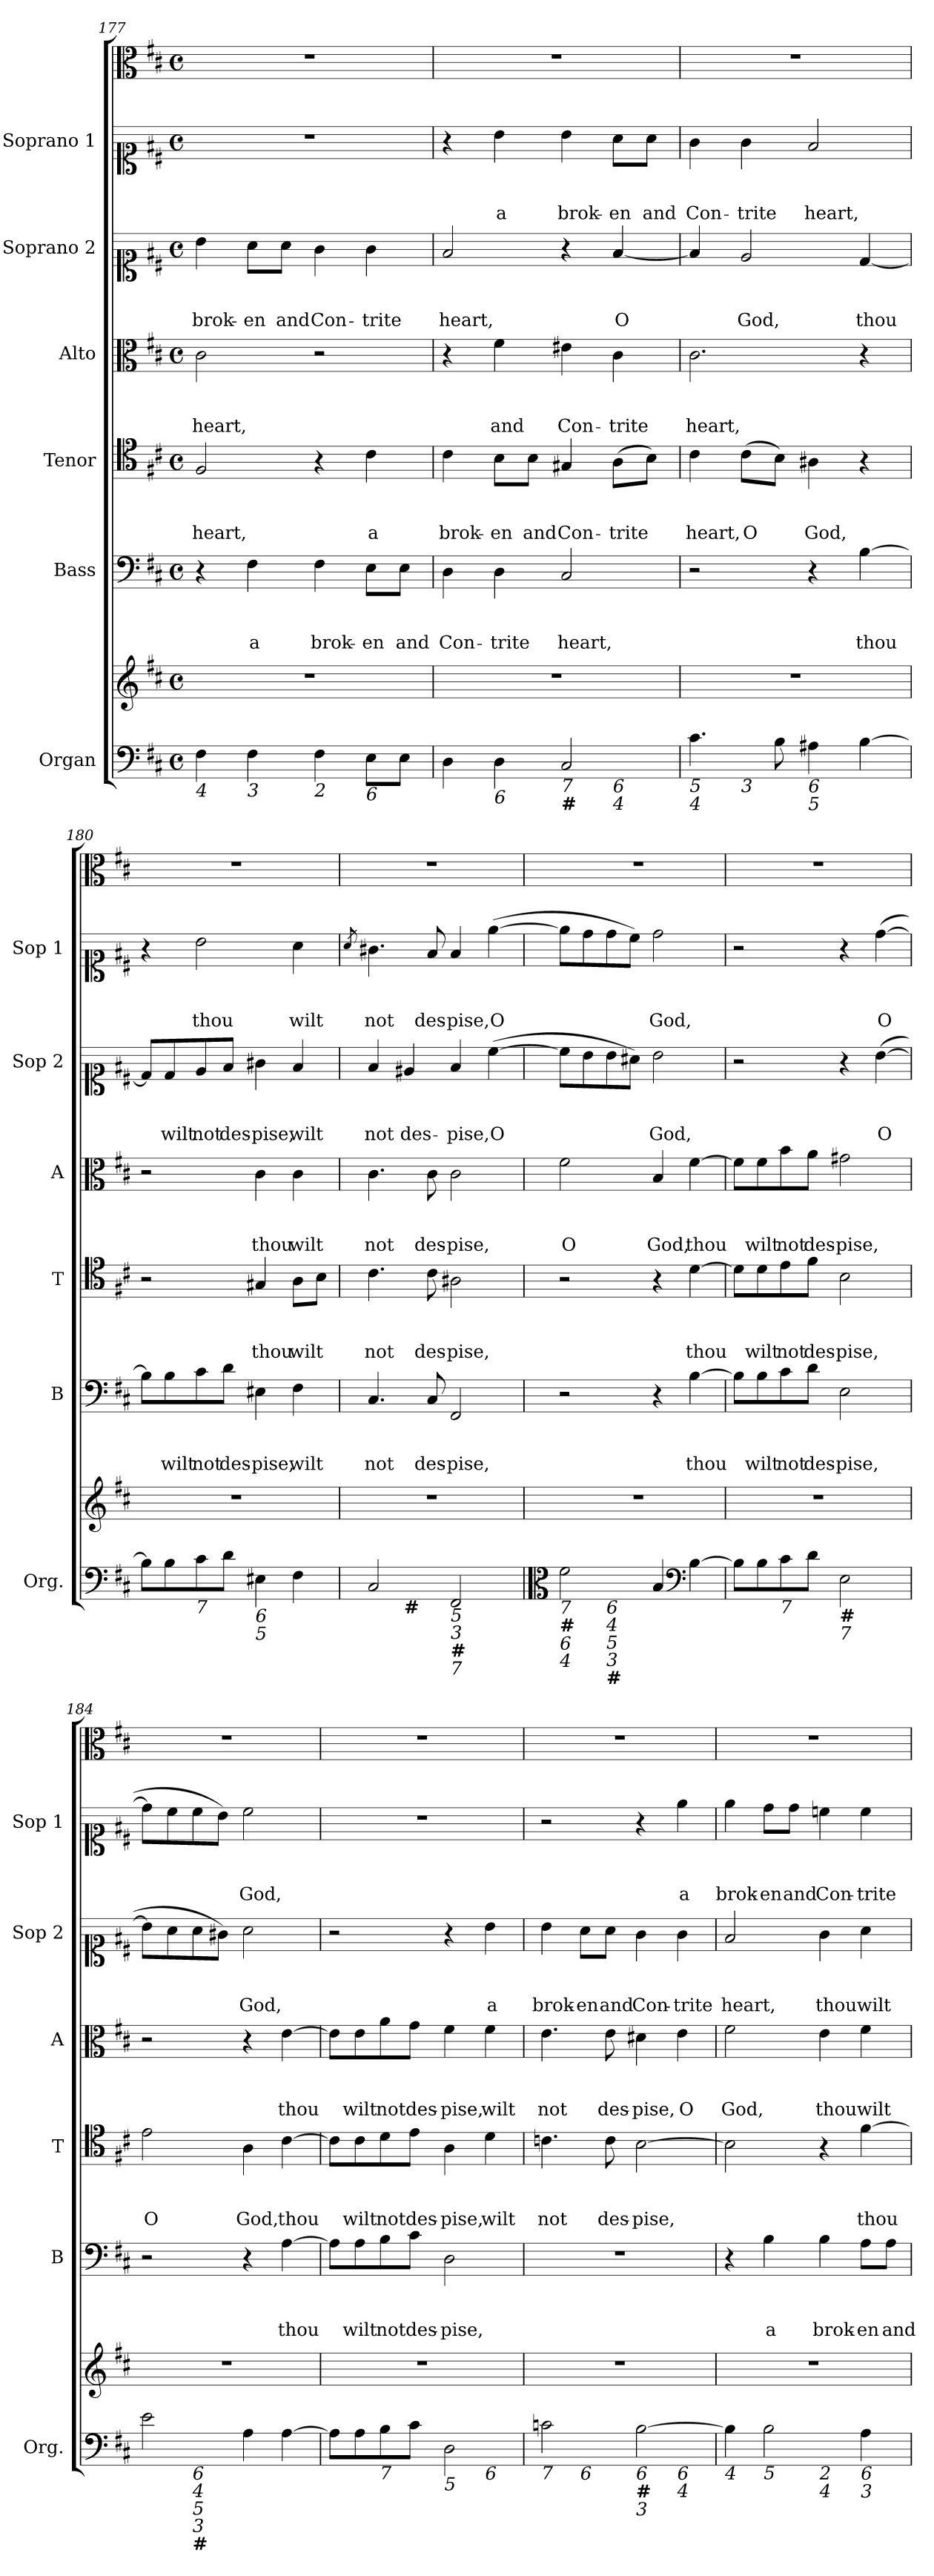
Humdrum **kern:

**kern	**kern	**kern	**text	**text	**text	**kern	**text	**text	**text	**kern	**text	**text	**text	**kern	**text	**text	**text	**kern	**text	**text	**text	**kern
*part7	*part7	*part6	*part6	*part6	*part6	*part5	*part5	*part5	*part5	*part4	*part4	*part4	*part4	*part3	*part3	*part3	*part3	*part2	*part2	*part2	*part2	*part1
*staff8	*staff7	*staff6	*staff6	*staff6	*staff6	*staff5	*staff5	*staff5	*staff5	*staff4	*staff4	*staff4	*staff4	*staff3	*staff3	*staff3	*staff3	*staff2	*staff2	*staff2	*staff2	*staff1
*I"Organ	*	*I"Bass	*	*	*	*I"Tenor	*	*	*	*I"Alto	*	*	*	*I"Soprano 2	*	*	*	*I"Soprano 1	*	*	*	*
*I'Org.	*	*I'B	*	*	*	*I'T	*	*	*	*I'A	*	*	*	*I'Sop 2	*	*	*	*I'Sop 1	*	*	*	*
*clefF4	*clefG2	*clefF4	*	*	*	*clefC4	*	*	*	*clefC3	*	*	*	*clefC1	*	*	*	*clefC1	*	*	*	*clefC3
*k[f#c#]	*k[f#c#]	*k[f#c#]	*	*	*	*k[f#c#]	*	*	*	*k[f#c#]	*	*	*	*k[f#c#]	*	*	*	*k[f#c#]	*	*	*	*k[f#c#]
*b:	*b:	*b:	*	*	*	*b:	*	*	*	*b:	*	*	*	*b:	*	*	*	*b:	*	*	*	*b:
*M4/4	*M4/4	*M4/4	*	*	*	*M4/4	*	*	*	*M4/4	*	*	*	*M4/4	*	*	*	*M4/4	*	*	*	*M4/4
*met(c)	*met(c)	*met(c)	*	*	*	*met(c)	*	*	*	*met(c)	*	*	*	*met(c)	*	*	*	*met(c)	*	*	*	*met(c)
=177	=177	=177	=177	=177	=177	=177	=177	=177	=177	=177	=177	=177	=177	=177	=177	=177	=177	=177	=177	=177	=177	=177
!LO:TX:b:i:t=4	!	!	!	!	!	!	!	!	!	!	!	!	!	!	!	!	!	!	!	!	!	!
!	!	!	!	!	!	!	!	!	!LO:LY:b	!	!	!	!LO:LY:b	!	!	!	!LO:LY:b	!	!	!	!	!
4F#\	1r	4r	.	.	.	2F#/	.	.	heart,	2c#\	.	.	heart,	4b\	.	.	brok-	1r	.	.	.	1r
!LO:TX:b:i:t=3	!	!	!	!	!	!	!	!	!	!	!	!	!	!	!	!	!	!	!	!	!	!
!	!	!	!	!	!LO:LY:b	!	!	!	!	!	!	!	!	!	!	!	!LO:LY:b	!	!	!	!	!
4F#\	.	4F#\	.	.	a	.	.	.	.	.	.	.	.	8a\L	.	.	-en	.	.	.	.	.
!	!	!	!	!	!	!	!	!	!	!	!	!	!	!	!	!	!LO:LY:b	!	!	!	!	!
.	.	.	.	.	.	.	.	.	.	.	.	.	.	8a\J	.	.	and	.	.	.	.	.
!LO:TX:b:i:t=2	!	!	!	!	!	!	!	!	!	!	!	!	!	!	!	!	!	!	!	!	!	!
!	!	!	!	!	!LO:LY:b	!	!	!	!	!	!	!	!	!	!	!	!LO:LY:b	!	!	!	!	!
4F#\	.	4F#\	.	.	brok-	4r	.	.	.	2r	.	.	.	4g\	.	.	Con-	.	.	.	.	.
!LO:TX:b:i:t=6	!	!	!	!	!	!	!	!	!	!	!	!	!	!	!	!	!	!	!	!	!	!
!	!	!	!	!	!LO:LY:b	!	!	!	!LO:LY:b	!	!	!	!	!	!	!	!LO:LY:b	!	!	!	!	!
8E\L	.	8E\L	.	.	-en	4c#\	.	.	a	.	.	.	.	4g\	.	.	-trite	.	.	.	.	.
!	!	!	!	!	!LO:LY:b	!	!	!	!	!	!	!	!	!	!	!	!	!	!	!	!	!
8E\J	.	8E\J	.	.	and	.	.	.	.	.	.	.	.	.	.	.	.	.	.	.	.	.
=178	=178	=178	=178	=178	=178	=178	=178	=178	=178	=178	=178	=178	=178	=178	=178	=178	=178	=178	=178	=178	=178	=178
!LO:TX:b:i:t=7	!	!	!	!	!	!	!	!	!	!	!	!	!	!	!	!	!	!	!	!	!	!
!	!	!	!	!	!LO:LY:b	!	!	!	!LO:LY:b	!	!	!	!	!	!	!	!LO:LY:b	!	!	!	!	!
*^	*	*	*	*	*	*	*	*	*	*	*	*	*	*	*	*	*	*	*	*	*	*
4D\	2.ryy	1r	4D\	.	.	Con-	4c#\	.	.	brok-	4r	.	.	.	2f#/	.	.	heart,	4r	.	.	.	1r
!LO:TX:b:i:t=6	!	!	!	!	!	!	!	!	!	!	!	!	!	!	!	!	!	!	!	!	!	!	!
!	!	!	!	!	!	!LO:LY:b	!	!	!	!LO:LY:b	!	!	!	!LO:LY:b	!	!	!	!	!	!	!	!LO:LY:b	!
4D\	.	.	4D\	.	.	-trite	8B\L	.	.	-en	4f#\	.	.	and	.	.	.	.	4b\	.	.	a	.
!	!	!	!	!	!	!	!	!	!	!LO:LY:b	!	!	!	!	!	!	!	!	!	!	!	!	!
.	.	.	.	.	.	.	8B\J	.	.	and	.	.	.	.	.	.	.	.	.	.	.	.	.
!LO:TX:b:i:t=7	!	!	!	!	!	!	!	!	!	!	!	!	!	!	!	!	!	!	!	!	!	!	!
!LO:TX:b:B:t=#	!	!	!	!	!	!	!	!	!	!	!	!	!	!	!	!	!	!	!	!	!	!	!
!	!	!	!	!	!	!LO:LY:b	!	!	!	!LO:LY:b	!	!	!	!LO:LY:b	!	!	!	!	!	!	!	!LO:LY:b	!
2C#/	.	.	2C#/	.	.	heart,	4G#X/	.	.	Con-	4e#X\	.	.	Con-	4r	.	.	.	4b\	.	.	brok-	.
!	!LO:TX:b:i:t=6\n4	!	!	!	!	!	!	!	!	!	!	!	!	!	!	!	!	!	!	!	!	!	!
!	!	!	!	!	!	!	!	!	!	!LO:LY:b	!	!	!	!LO:LY:b	!	!	!	!LO:LY:b	!	!	!	!LO:LY:b	!
.	4ryy	.	.	.	.	.	(>8A\L	.	.	-trite	4c#\	.	.	-trite	[4f#/	.	.	O	8a\L	.	.	-en	.
!	!	!	!	!	!	!	!	!	!	!	!	!	!	!	!	!	!	!	!	!	!	!LO:LY:b	!
.	.	.	.	.	.	.	8B\J)	.	.	.	.	.	.	.	.	.	.	.	8a\J	.	.	and	.
=179	=179	=179	=179	=179	=179	=179	=179	=179	=179	=179	=179	=179	=179	=179	=179	=179	=179	=179	=179	=179	=179	=179	=179
!LO:TX:b:i:t=5	!	!	!	!	!	!	!	!	!	!	!	!	!	!	!	!	!	!	!	!	!	!	!
!LO:TX:b:i:t=4	!	!	!	!	!	!	!	!	!	!	!	!	!	!	!	!	!	!	!	!	!	!	!
!	!	!	!	!	!	!	!	!	!	!LO:LY:b	!	!	!	!LO:LY:b	!	!	!	!	!	!	!	!LO:LY:b	!
4.c#\	4ryy	1r	2r	.	.	.	4c#\	.	.	heart,	2.c#\	.	.	heart,	4f#/]	.	.	.	4g\	.	.	Con-	1r
!	!LO:TX:b:i:t=3	!	!	!	!	!	!	!	!	!	!	!	!	!	!	!	!	!	!	!	!	!	!
!	!	!	!	!	!	!	!	!	!	!LO:LY:b	!	!	!	!	!	!	!	!LO:LY:b	!	!	!	!LO:LY:b	!
.	2.ryy	.	.	.	.	.	(>8c#\L	.	.	O	.	.	.	.	2e/	.	.	God,	4g\	.	.	-trite	.
8B\	.	.	.	.	.	.	8B\J)	.	.	.	.	.	.	.	.	.	.	.	.	.	.	.	.
!LO:TX:b:i:t=6	!	!	!	!	!	!	!	!	!	!	!	!	!	!	!	!	!	!	!	!	!	!	!
!LO:TX:b:i:t=5	!	!	!	!	!	!	!	!	!	!	!	!	!	!	!	!	!	!	!	!	!	!	!
!	!	!	!	!	!	!	!	!	!	!LO:LY:b	!	!	!	!	!	!	!	!	!	!	!	!LO:LY:b	!
4A#X\	.	.	4r	.	.	.	4A#X\	.	.	God,	.	.	.	.	.	.	.	.	2f#/	.	.	heart,	.
!	!	!	!	!	!	!LO:LY:b	!	!	!	!	!	!	!	!	!	!	!	!LO:LY:b	!	!	!	!	!
[4B\	.	.	[4B\	.	.	thou	4r	.	.	.	4r	.	.	.	[4d/	.	.	thou	.	.	.	.	.
*v	*v	*	*	*	*	*	*	*	*	*	*	*	*	*	*	*	*	*	*	*	*	*	*
=180	=180	=180	=180	=180	=180	=180	=180	=180	=180	=180	=180	=180	=180	=180	=180	=180	=180	=180	=180	=180	=180	=180
8B\L]	1r	8B\L]	.	.	.	2r	.	.	.	2r	.	.	.	8d/L]	.	.	.	4r	.	.	.	1r
!	!	!	!	!	!LO:LY:b	!	!	!	!	!	!	!	!	!	!	!	!LO:LY:b	!	!	!	!	!
8B\	.	8B\	.	.	wilt	.	.	.	.	.	.	.	.	8d/	.	.	wilt	.	.	.	.	.
!LO:TX:b:i:t=7	!	!	!	!	!	!	!	!	!	!	!	!	!	!	!	!	!	!	!	!	!	!
!	!	!	!	!	!LO:LY:b	!	!	!	!	!	!	!	!	!	!	!	!LO:LY:b	!	!	!	!LO:LY:b	!
8c#\	.	8c#\	.	.	not	.	.	.	.	.	.	.	.	8e/	.	.	not	2b\	.	.	thou	.
!	!	!	!	!	!LO:LY:b	!	!	!	!	!	!	!	!	!	!	!	!LO:LY:b	!	!	!	!	!
8d\J	.	8d\J	.	.	des-	.	.	.	.	.	.	.	.	8f#/J	.	.	des-	.	.	.	.	.
!LO:TX:b:i:t=6	!	!	!	!	!	!	!	!	!	!	!	!	!	!	!	!	!	!	!	!	!	!
!LO:TX:b:i:t=5	!	!	!	!	!	!	!	!	!	!	!	!	!	!	!	!	!	!	!	!	!	!
!	!	!	!	!	!LO:LY:b	!	!	!	!LO:LY:b	!	!	!	!LO:LY:b	!	!	!	!LO:LY:b	!	!	!	!	!
4E#X\	.	4E#X\	.	.	-pise,	4G#X/	.	.	thou	4c#\	.	.	thou	4g#X\	.	.	-pise,	.	.	.	.	.
!	!	!	!	!	!LO:LY:b	!	!	!	!LO:LY:b	!	!	!	!LO:LY:b	!	!	!	!LO:LY:b	!	!	!	!LO:LY:b	!
4F#\	.	4F#\	.	.	wilt	8A\L	.	.	wilt	4c#\	.	.	wilt	4f#/	.	.	wilt	4a\	.	.	wilt	.
.	.	.	.	.	.	8B\J	.	.	.	.	.	.	.	.	.	.	.	.	.	.	.	.
!!LO:PB:g=z
=181	=181	=181	=181	=181	=181	=181	=181	=181	=181	=181	=181	=181	=181	=181	=181	=181	=181	=181	=181	=181	=181	=181
.	.	.	.	.	.	.	.	.	.	.	.	.	.	.	.	.	.	8qa/	.	.	.	.
!LO:TX:b:i:t=6\n4	!	!	!	!	!	!	!	!	!	!	!	!	!	!	!	!	!	!	!	!	!	!
!	!	!	!	!	!LO:LY:b	!	!	!	!LO:LY:b	!	!	!	!LO:LY:b	!	!	!	!LO:LY:b	!	!	!	!LO:LY:b	!
*^	*	*	*	*	*	*	*	*	*	*	*	*	*	*	*	*	*	*	*	*	*	*
2C#/	4ryy	1r	4.C#/	.	.	not	4.c#\	.	.	not	4.c#\	.	.	not	4f#/	.	.	not	4.g#X\	.	.	not	1r
!	!LO:TX:b:B:t=#	!	!	!	!	!	!	!	!	!	!	!	!	!	!	!	!	!	!	!	!	!	!
!	!	!	!	!	!	!	!	!	!	!	!	!	!	!	!	!	!	!LO:LY:b	!	!	!	!	!
.	2.ryy	.	.	.	.	.	.	.	.	.	.	.	.	.	4e#X/	.	.	des-	.	.	.	.	.
!	!	!	!	!	!	!LO:LY:b	!	!	!	!LO:LY:b	!	!	!	!LO:LY:b	!	!	!	!	!	!	!	!LO:LY:b	!
.	.	.	8C#/	.	.	des-	8c#\	.	.	des-	8c#\	.	.	des-	.	.	.	.	8f#/	.	.	des-	.
!LO:TX:b:i:t=5\n3	!	!	!	!	!	!	!	!	!	!	!	!	!	!	!	!	!	!	!	!	!	!	!
!LO:TX:b:B:t=#	!	!	!	!	!	!	!	!	!	!	!	!	!	!	!	!	!	!	!	!	!	!	!
!LO:TX:b:i:t=7	!	!	!	!	!	!	!	!	!	!	!	!	!	!	!	!	!	!	!	!	!	!	!
!	!	!	!	!	!	!LO:LY:b	!	!	!	!LO:LY:b	!	!	!	!LO:LY:b	!	!	!	!LO:LY:b	!	!	!	!LO:LY:b	!
2FF#/	.	.	2FF#/	.	.	-pise,	2A#X\	.	.	-pise,	2c#\	.	.	-pise,	4f#/	.	.	-pise,	4f#/	.	.	-pise,	.
!	!	!	!	!	!	!	!	!	!	!	!	!	!	!	!	!	!	!LO:LY:b	!	!	!	!LO:LY:b	!
.	.	.	.	.	.	.	.	.	.	.	.	.	.	.	(>[4cc#\	.	.	O	(>[4ee\	.	.	O	.
=182	=182	=182	=182	=182	=182	=182	=182	=182	=182	=182	=182	=182	=182	=182	=182	=182	=182	=182	=182	=182	=182	=182	=182
*clefC3	*	*	*	*	*	*	*	*	*	*	*	*	*	*	*	*	*	*	*	*	*	*	*
!LO:TX:b:i:t=7	!	!	!	!	!	!	!	!	!	!	!	!	!	!	!	!	!	!	!	!	!	!	!
!LO:TX:b:B:t=#	!	!	!	!	!	!	!	!	!	!	!	!	!	!	!	!	!	!	!	!	!	!	!
!LO:TX:b:i:t=6\n4	!	!	!	!	!	!	!	!	!	!	!	!	!	!	!	!	!	!	!	!	!	!	!
!	!	!	!	!	!	!	!	!	!	!	!	!	!	!LO:LY:b	!	!	!	!	!	!	!	!	!
2f#\	4ryy	1r	2r	.	.	.	2r	.	.	.	2f#\	.	.	O	8cc#\L]	.	.	.	8ee\L]	.	.	.	1r
.	.	.	.	.	.	.	.	.	.	.	.	.	.	.	8b\	.	.	.	8dd\	.	.	.	.
!	!LO:TX:b:i:t=6\n4	!	!	!	!	!	!	!	!	!	!	!	!	!	!	!	!	!	!	!	!	!	!
!	!LO:TX:b:i:t=5\n3	!	!	!	!	!	!	!	!	!	!	!	!	!	!	!	!	!	!	!	!	!	!
!	!LO:TX:b:B:t=#	!	!	!	!	!	!	!	!	!	!	!	!	!	!	!	!	!	!	!	!	!	!
.	2.ryy	.	.	.	.	.	.	.	.	.	.	.	.	.	8b\	.	.	.	8dd\	.	.	.	.
.	.	.	.	.	.	.	.	.	.	.	.	.	.	.	8a#X\J)	.	.	.	8cc#\J)	.	.	.	.
!	!	!	!	!	!	!	!	!	!	!	!	!	!	!LO:LY:b	!	!	!	!LO:LY:b	!	!	!	!LO:LY:b	!
4B/	.	.	4r	.	.	.	4r	.	.	.	4B/	.	.	God,	2b\	.	.	God,	2dd\	.	.	God,	.
*clefF4	*	*	*	*	*	*	*	*	*	*	*	*	*	*	*	*	*	*	*	*	*	*	*
!	!	!	!	!	!	!LO:LY:b	!	!	!	!LO:LY:b	!	!	!	!LO:LY:b	!	!	!	!	!	!	!	!	!
[4B\	.	.	[4B\	.	.	thou	[4d\	.	.	thou	[4f#\	.	.	thou	.	.	.	.	.	.	.	.	.
*v	*v	*	*	*	*	*	*	*	*	*	*	*	*	*	*	*	*	*	*	*	*	*	*
=183	=183	=183	=183	=183	=183	=183	=183	=183	=183	=183	=183	=183	=183	=183	=183	=183	=183	=183	=183	=183	=183	=183
8B\L]	1r	8B\L]	.	.	.	8d\L]	.	.	.	8f#\L]	.	.	.	2r	.	.	.	2r	.	.	.	1r
!	!	!	!	!	!LO:LY:b	!	!	!	!LO:LY:b	!	!	!	!LO:LY:b	!	!	!	!	!	!	!	!	!
8B\	.	8B\	.	.	wilt	8d\	.	.	wilt	8f#\	.	.	wilt	.	.	.	.	.	.	.	.	.
!LO:TX:b:i:t=7	!	!	!	!	!	!	!	!	!	!	!	!	!	!	!	!	!	!	!	!	!	!
!	!	!	!	!	!LO:LY:b	!	!	!	!LO:LY:b	!	!	!	!LO:LY:b	!	!	!	!	!	!	!	!	!
8c#\	.	8c#\	.	.	not	8e\	.	.	not	8b\	.	.	not	.	.	.	.	.	.	.	.	.
!	!	!	!	!	!LO:LY:b	!	!	!	!LO:LY:b	!	!	!	!LO:LY:b	!	!	!	!	!	!	!	!	!
8d\J	.	8d\J	.	.	des-	8f#\J	.	.	des-	8a\J	.	.	des-	.	.	.	.	.	.	.	.	.
!LO:TX:b:B:t=#	!	!	!	!	!	!	!	!	!	!	!	!	!	!	!	!	!	!	!	!	!	!
!LO:TX:b:i:t=7	!	!	!	!	!	!	!	!	!	!	!	!	!	!	!	!	!	!	!	!	!	!
!	!	!	!	!	!LO:LY:b	!	!	!	!LO:LY:b	!	!	!	!LO:LY:b	!	!	!	!	!	!	!	!	!
2E\	.	2E\	.	.	-pise,	2B\	.	.	-pise,	2g#X\	.	.	-pise,	4r	.	.	.	4r	.	.	.	.
!	!	!	!	!	!	!	!	!	!	!	!	!	!	!	!	!	!LO:LY:b	!	!	!	!LO:LY:b	!
.	.	.	.	.	.	.	.	.	.	.	.	.	.	(>[4b\	.	.	O	(>[4dd\	.	.	O	.
=184	=184	=184	=184	=184	=184	=184	=184	=184	=184	=184	=184	=184	=184	=184	=184	=184	=184	=184	=184	=184	=184	=184
!LO:TX:b:i:t=7	!	!	!	!	!	!	!	!	!	!	!	!	!	!	!	!	!	!	!	!	!	!
!LO:TX:b:B:t=#	!	!	!	!	!	!	!	!	!	!	!	!	!	!	!	!	!	!	!	!	!	!
!LO:TX:b:i:t=6\n4	!	!	!	!	!	!	!	!	!	!	!	!	!	!	!	!	!	!	!	!	!	!
!	!	!	!	!	!	!	!	!	!LO:LY:b	!	!	!	!	!	!	!	!	!	!	!	!	!
*^	*	*	*	*	*	*	*	*	*	*	*	*	*	*	*	*	*	*	*	*	*	*
2e\	4ryy	1r	2r	.	.	.	2e\	.	.	O	2r	.	.	.	8b\L]	.	.	.	8dd\L]	.	.	.	1r
.	.	.	.	.	.	.	.	.	.	.	.	.	.	.	8a\	.	.	.	8cc#\	.	.	.	.
!	!LO:TX:b:i:t=6\n4	!	!	!	!	!	!	!	!	!	!	!	!	!	!	!	!	!	!	!	!	!	!
!	!LO:TX:b:i:t=5\n3	!	!	!	!	!	!	!	!	!	!	!	!	!	!	!	!	!	!	!	!	!	!
!	!LO:TX:b:B:t=#	!	!	!	!	!	!	!	!	!	!	!	!	!	!	!	!	!	!	!	!	!	!
.	2.ryy	.	.	.	.	.	.	.	.	.	.	.	.	.	8a\	.	.	.	8cc#\	.	.	.	.
.	.	.	.	.	.	.	.	.	.	.	.	.	.	.	8g#X\J)	.	.	.	8b\J)	.	.	.	.
!	!	!	!	!	!	!	!	!	!	!LO:LY:b	!	!	!	!	!	!	!	!LO:LY:b	!	!	!	!LO:LY:b	!
4A\	.	.	4r	.	.	.	4A\	.	.	God,	4r	.	.	.	2a\	.	.	God,	2cc#\	.	.	God,	.
!	!	!	!	!	!	!LO:LY:b	!	!	!	!LO:LY:b	!	!	!	!LO:LY:b	!	!	!	!	!	!	!	!	!
[4A\	.	.	[4A\	.	.	thou	[4c#\	.	.	thou	[4e\	.	.	thou	.	.	.	.	.	.	.	.	.
!!LO:LB:g=z
=185	=185	=185	=185	=185	=185	=185	=185	=185	=185	=185	=185	=185	=185	=185	=185	=185	=185	=185	=185	=185	=185	=185	=185
8A\L]	2.ryy	1r	8A\L]	.	.	.	8c#\L]	.	.	.	8e\L]	.	.	.	2r	.	.	.	1r	.	.	.	1r
!	!	!	!	!	!	!LO:LY:b	!	!	!	!LO:LY:b	!	!	!	!LO:LY:b	!	!	!	!	!	!	!	!	!
8A\	.	.	8A\	.	.	wilt	8c#\	.	.	wilt	8e\	.	.	wilt	.	.	.	.	.	.	.	.	.
!LO:TX:b:i:t=7	!	!	!	!	!	!	!	!	!	!	!	!	!	!	!	!	!	!	!	!	!	!	!
!	!	!	!	!	!	!LO:LY:b	!	!	!	!LO:LY:b	!	!	!	!LO:LY:b	!	!	!	!	!	!	!	!	!
8B\	.	.	8B\	.	.	not	8d\	.	.	not	8a\	.	.	not	.	.	.	.	.	.	.	.	.
!	!	!	!	!	!	!LO:LY:b	!	!	!	!LO:LY:b	!	!	!	!LO:LY:b	!	!	!	!	!	!	!	!	!
8c#\J	.	.	8c#\J	.	.	des-	8e\J	.	.	des-	8g\J	.	.	des-	.	.	.	.	.	.	.	.	.
!LO:TX:b:i:t=5	!	!	!	!	!	!	!	!	!	!	!	!	!	!	!	!	!	!	!	!	!	!	!
!	!	!	!	!	!	!LO:LY:b	!	!	!	!LO:LY:b	!	!	!	!LO:LY:b	!	!	!	!	!	!	!	!	!
2D\	.	.	2D\	.	.	-pise,	4A\	.	.	-pise,	4f#\	.	.	-pise,	4r	.	.	.	.	.	.	.	.
!	!LO:TX:b:i:t=6	!	!	!	!	!	!	!	!	!	!	!	!	!	!	!	!	!	!	!	!	!	!
!	!	!	!	!	!	!	!	!	!	!LO:LY:b	!	!	!	!LO:LY:b	!	!	!	!LO:LY:b	!	!	!	!	!
.	4ryy	.	.	.	.	.	4d\	.	.	wilt	4f#\	.	.	wilt	4b\	.	.	a	.	.	.	.	.
=186	=186	=186	=186	=186	=186	=186	=186	=186	=186	=186	=186	=186	=186	=186	=186	=186	=186	=186	=186	=186	=186	=186	=186
!LO:TX:b:i:t=7	!	!	!	!	!	!	!	!	!	!	!	!	!	!	!	!	!	!	!	!	!	!	!
!	!	!	!	!	!	!	!	!	!	!LO:LY:b	!	!	!	!LO:LY:b	!	!	!	!LO:LY:b	!	!	!	!	!
*	*^	*	*	*	*	*	*	*	*	*	*	*	*	*	*	*	*	*	*	*	*	*	*
2cn\	4ryy	2.ryy	1r	1r	.	.	.	4.cn\	.	.	not	4.e\	.	.	not	4b\	.	.	brok-	2r	.	.	.	1r
!	!LO:TX:b:i:t=6	!	!	!	!	!	!	!	!	!	!	!	!	!	!	!	!	!	!	!	!	!	!	!
!	!	!	!	!	!	!	!	!	!	!	!	!	!	!	!	!	!	!	!LO:LY:b	!	!	!	!	!
.	2.ryy	.	.	.	.	.	.	.	.	.	.	.	.	.	.	8a\L	.	.	-en	.	.	.	.	.
!	!	!	!	!	!	!	!	!	!	!	!LO:LY:b	!	!	!	!LO:LY:b	!	!	!	!LO:LY:b	!	!	!	!	!
.	.	.	.	.	.	.	.	8c\	.	.	des-	8e\	.	.	des-	8a\J	.	.	and	.	.	.	.	.
!LO:TX:b:i:t=6	!	!	!	!	!	!	!	!	!	!	!	!	!	!	!	!	!	!	!	!	!	!	!	!
!LO:TX:b:B:t=#	!	!	!	!	!	!	!	!	!	!	!	!	!	!	!	!	!	!	!	!	!	!	!	!
!LO:TX:b:i:t=3	!	!	!	!	!	!	!	!	!	!	!	!	!	!	!	!	!	!	!	!	!	!	!	!
!	!	!	!	!	!	!	!	!	!	!	!LO:LY:b	!	!	!	!LO:LY:b	!	!	!	!LO:LY:b	!	!	!	!	!
[2B\	.	.	.	.	.	.	.	[2B\	.	.	-pise,	4d#X\	.	.	-pise,	4g\	.	.	Con-	4r	.	.	.	.
!	!	!LO:TX:b:i:t=6\n4	!	!	!	!	!	!	!	!	!	!	!	!	!	!	!	!	!	!	!	!	!	!
!	!	!	!	!	!	!	!	!	!	!	!	!	!	!	!LO:LY:b	!	!	!	!LO:LY:b	!	!	!	!LO:LY:b	!
.	.	4ryy	.	.	.	.	.	.	.	.	.	4e\	.	.	O	4g\	.	.	-trite	4ee\	.	.	a	.
=187	=187	=187	=187	=187	=187	=187	=187	=187	=187	=187	=187	=187	=187	=187	=187	=187	=187	=187	=187	=187	=187	=187	=187	=187
!LO:TX:b:i:t=4	!	!	!	!	!	!	!	!	!	!	!	!	!	!	!	!	!	!	!	!	!	!	!	!
!	!	!	!	!	!	!	!	!	!	!	!	!	!	!	!LO:LY:b	!	!	!	!LO:LY:b	!	!	!	!LO:LY:b	!
*	*v	*v	*	*	*	*	*	*	*	*	*	*	*	*	*	*	*	*	*	*	*	*	*	*
4B\]	2ryy	1r	4r	.	.	.	2B\]	.	.	.	2f#\	.	.	God,	2f#/	.	.	heart,	4ee\	.	.	brok-	1r
!LO:TX:b:i:t=5	!	!	!	!	!	!	!	!	!	!	!	!	!	!	!	!	!	!	!	!	!	!	!
!	!	!	!	!	!	!LO:LY:b	!	!	!	!	!	!	!	!	!	!	!	!	!	!	!	!LO:LY:b	!
2B\	.	.	4B\	.	.	a	.	.	.	.	.	.	.	.	.	.	.	.	8dd\L	.	.	-en	.
!	!	!	!	!	!	!	!	!	!	!	!	!	!	!	!	!	!	!	!	!	!	!LO:LY:b	!
.	.	.	.	.	.	.	.	.	.	.	.	.	.	.	.	.	.	.	8dd\J	.	.	and	.
!	!LO:TX:b:i:t=2	!	!	!	!	!	!	!	!	!	!	!	!	!	!	!	!	!	!	!	!	!	!
!	!LO:TX:b:i:t=4	!	!	!	!	!	!	!	!	!	!	!	!	!	!	!	!	!	!	!	!	!	!
!	!	!	!	!	!	!LO:LY:b	!	!	!	!	!	!	!	!LO:LY:b	!	!	!	!LO:LY:b	!	!	!	!LO:LY:b	!
.	2ryy	.	4B\	.	.	brok-	4r	.	.	.	4e\	.	.	thou	4g\	.	.	thou	4ccn\	.	.	Con-	.
!LO:TX:b:i:t=6	!	!	!	!	!	!	!	!	!	!	!	!	!	!	!	!	!	!	!	!	!	!	!
!LO:TX:b:i:t=3	!	!	!	!	!	!	!	!	!	!	!	!	!	!	!	!	!	!	!	!	!	!	!
!	!	!	!	!	!	!LO:LY:b	!	!	!	!LO:LY:b	!	!	!	!LO:LY:b	!	!	!	!LO:LY:b	!	!	!	!LO:LY:b	!
4A\	.	.	8A\L	.	.	-en	[4f#\	.	.	thou	4f#\	.	.	wilt	4a\	.	.	wilt	4cc\	.	.	-trite	.
!	!	!	!	!	!	!LO:LY:b	!	!	!	!	!	!	!	!	!	!	!	!	!	!	!	!	!
.	.	.	8A\J	.	.	and	.	.	.	.	.	.	.	.	.	.	.	.	.	.	.	.	.
*v	*v	*	*	*	*	*	*	*	*	*	*	*	*	*	*	*	*	*	*	*	*	*	*
=	=	=	=	=	=	=	=	=	=	=	=	=	=	=	=	=	=	=	=	=	=	=
*-	*-	*-	*-	*-	*-	*-	*-	*-	*-	*-	*-	*-	*-	*-	*-	*-	*-	*-	*-	*-	*-	*-
